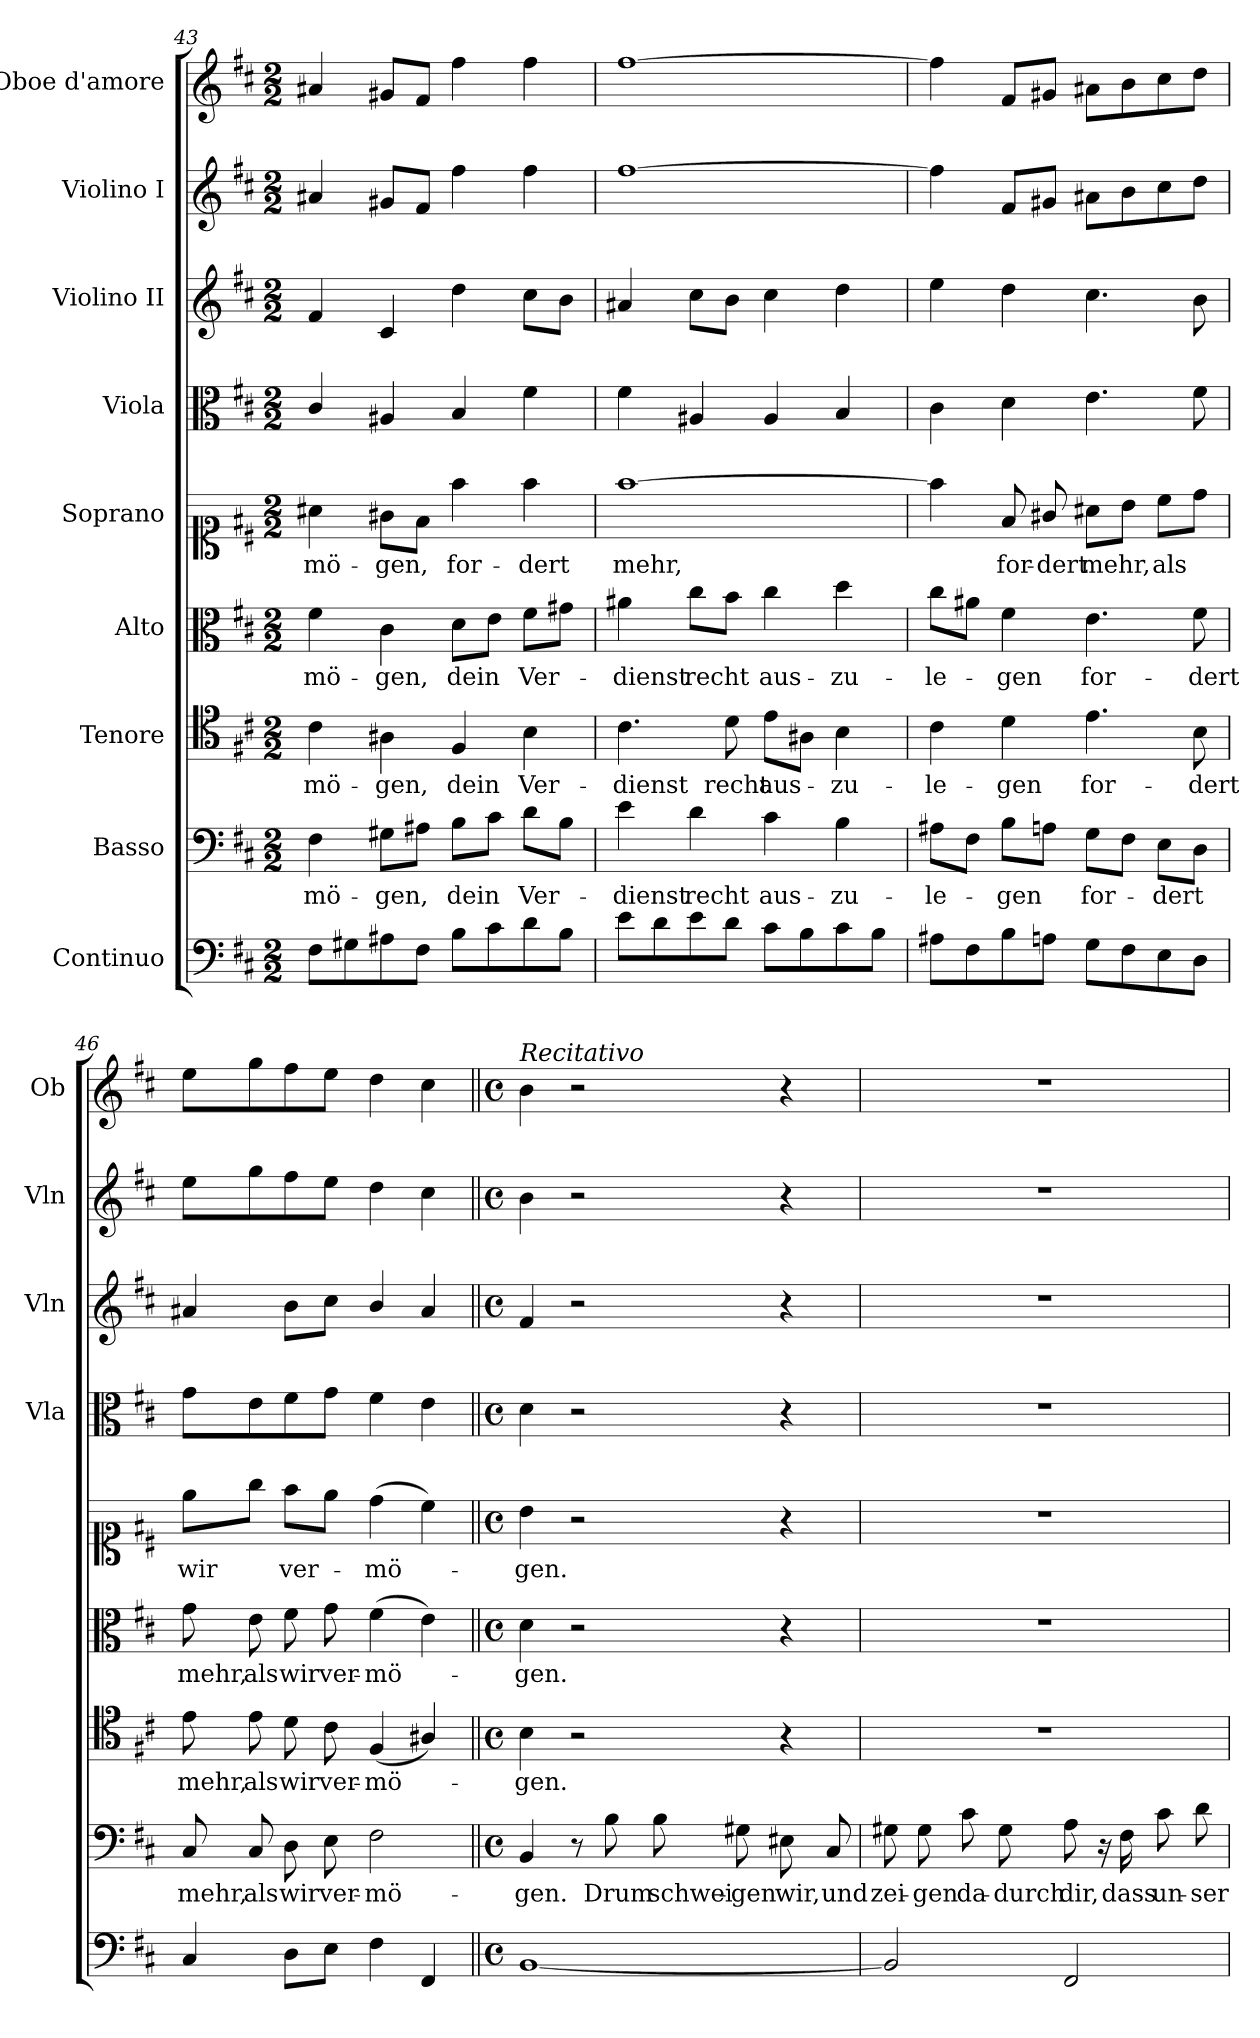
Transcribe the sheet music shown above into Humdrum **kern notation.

**kern	**kern	**text	**kern	**text	**kern	**text	**kern	**text	**kern	**kern	**kern	**kern
*part9	*part8	*part8	*part7	*part7	*part6	*part6	*part5	*part5	*part4	*part3	*part2	*part1
*staff9	*staff8	*staff8	*staff7	*staff7	*staff6	*staff6	*staff5	*staff5	*staff4	*staff3	*staff2	*staff1
*I"Continuo	*I"Basso	*	*I"Tenore	*	*I"Alto	*	*I"Soprano	*	*I"Viola	*I"Violino II	*I"Violino I	*I"Oboe d'amore
*	*	*	*	*	*	*	*	*	*I'Vla	*I'Vln	*I'Vln	*I'Ob
*clefF4	*clefF4	*	*clefC4	*	*clefC3	*	*clefC1	*	*clefC3	*clefG2	*clefG2	*clefG2
*k[f#c#]	*k[f#c#]	*	*k[f#c#]	*	*k[f#c#]	*	*k[f#c#]	*	*k[f#c#]	*k[f#c#]	*k[f#c#]	*k[f#c#]
*M2/2	*M2/2	*	*M2/2	*	*M2/2	*	*M2/2	*	*M2/2	*M2/2	*M2/2	*M2/2
=43	=43	=43	=43	=43	=43	=43	=43	=43	=43	=43	=43	=43
!	!	!LO:LY:b	!	!LO:LY:b	!	!LO:LY:b	!	!LO:LY:b	!	!	!	!
8F#\L	4F#\	-mö-	4c#\	-mö-	4f#\	-mö-	4a#X\	-mö-	4c#/	4f#/	4a#X/	4a#X/
8G#X\	.	.	.	.	.	.	.	.	.	.	.	.
!	!	!LO:LY:b	!	!LO:LY:b	!	!LO:LY:b	!	!LO:LY:b	!	!	!	!
8A#X\	8G#X\L	-gen,	4A#X\	-gen,	4c#\	-gen,	8g#X\L	-gen,	4A#X/	4c#/	8g#X/L	8g#X/L
8F#\J	8A#X\J	.	.	.	.	.	8f#\J	.	.	.	8f#/J	8f#/J
!	!	!LO:LY:b	!	!LO:LY:b	!	!LO:LY:b	!	!LO:LY:b	!	!	!	!
8B\L	8B\L	dein	4F#/	dein	8d\L	dein	4ff#\	for-	4B/	4dd\	4ff#\	4ff#\
8c#\	8c#\J	.	.	.	8e\J	.	.	.	.	.	.	.
!	!	!LO:LY:b	!	!LO:LY:b	!	!LO:LY:b	!	!LO:LY:b	!	!	!	!
8d\	8d\L	Ver-	4B\	Ver-	8f#\L	Ver-	4ff#\	-dert	4f#\	8cc#\L	4ff#\	4ff#\
8B\J	8B\J	.	.	.	8g#X\J	.	.	.	.	8b\J	.	.
!!LO:PB:g=z
=44	=44	=44	=44	=44	=44	=44	=44	=44	=44	=44	=44	=44
!	!	!LO:LY:b	!	!LO:LY:b	!	!LO:LY:b	!	!LO:LY:b	!	!	!	!
8e\L	4e\	-dienst	4.c#\	-dienst	4a#X\	-dienst	[1ff#	mehr,	4f#\	4a#X/	[1ff#	[1ff#
8d\	.	.	.	.	.	.	.	.	.	.	.	.
!	!	!LO:LY:b	!	!	!	!LO:LY:b	!	!	!	!	!	!
8e\	4d\	recht	.	.	8cc#\L	recht	.	.	4A#X/	8cc#\L	.	.
!	!	!	!	!LO:LY:b	!	!	!	!	!	!	!	!
8d\J	.	.	8d\	recht	8b\J	.	.	.	.	8b\J	.	.
!	!	!LO:LY:b	!	!LO:LY:b	!	!LO:LY:b	!	!	!	!	!	!
8c#\L	4c#\	aus-	8e\L	aus-	4cc#\	aus-	.	.	4A#/	4cc#\	.	.
8B\	.	.	8A#X\J	.	.	.	.	.	.	.	.	.
!	!	!LO:LY:b	!	!LO:LY:b	!	!LO:LY:b	!	!	!	!	!	!
8c#\	4B\	-zu-	4B\	-zu-	4dd\	-zu-	.	.	4B/	4dd\	.	.
8B\J	.	.	.	.	.	.	.	.	.	.	.	.
=45	=45	=45	=45	=45	=45	=45	=45	=45	=45	=45	=45	=45
!	!	!LO:LY:b	!	!LO:LY:b	!	!LO:LY:b	!	!	!	!	!	!
8A#X\L	8A#X\L	-le-	4c#\	-le-	8cc#\L	-le-	4ff#\]	.	4c#\	4ee\	4ff#\]	4ff#\]
8F#\	8F#\J	.	.	.	8a#X\J	.	.	.	.	.	.	.
!	!	!LO:LY:b	!	!LO:LY:b	!	!LO:LY:b	!	!LO:LY:b	!	!	!	!
8B\	8B\L	-gen	4d\	-gen	4f#\	-gen	8f#/	for-	4d\	4dd\	8f#/L	8f#/L
!	!	!	!	!	!	!	!	!LO:LY:b	!	!	!	!
8An\J	8An\J	.	.	.	.	.	8g#X/	-dert	.	.	8g#X/J	8g#X/J
!	!	!LO:LY:b	!	!LO:LY:b	!	!LO:LY:b	!	!LO:LY:b	!	!	!	!
8G\L	8G\L	for-	4.e\	for-	4.e\	for-	8a#X\L	mehr,	4.e\	4.cc#\	8a#X\L	8a#X\L
8F#\	8F#\J	.	.	.	.	.	8b\J	.	.	.	8b\	8b\
!	!	!LO:LY:b	!	!	!	!	!	!LO:LY:b	!	!	!	!
8E\	8E\L	-dert	.	.	.	.	8cc#\L	als	.	.	8cc#\	8cc#\
!	!	!	!	!LO:LY:b	!	!LO:LY:b	!	!	!	!	!	!
8D\J	8D\J	.	8B\	-dert	8f#\	-dert	8dd\J	.	8f#\	8b\	8dd\J	8dd\J
=46	=46	=46	=46	=46	=46	=46	=46	=46	=46	=46	=46	=46
!	!	!LO:LY:b	!	!LO:LY:b	!	!LO:LY:b	!	!LO:LY:b	!	!	!	!
4C#/	8C#/	mehr,	8e\	mehr,	8g\	mehr,	8ee\L	wir	8g\L	4a#X/	8ee\L	8ee\L
!	!	!LO:LY:b	!	!LO:LY:b	!	!LO:LY:b	!	!	!	!	!	!
.	8C#/	als	8e\	als	8e\	als	8gg\J	.	8e\	.	8gg\	8gg\
!	!	!LO:LY:b	!	!LO:LY:b	!	!LO:LY:b	!	!LO:LY:b	!	!	!	!
8D\L	8D\	wir	8d\	wir	8f#\	wir	8ff#\L	ver-	8f#\	8b\L	8ff#\	8ff#\
!	!	!LO:LY:b	!	!LO:LY:b	!	!LO:LY:b	!	!	!	!	!	!
8E\J	8E\	ver-	8c#\	ver-	8g\	ver-	8ee\J	.	8g\J	8cc#\J	8ee\J	8ee\J
!	!	!LO:LY:b	!	!LO:LY:b	!	!LO:LY:b	!	!LO:LY:b	!	!	!	!
4F#\	2F#\	-mö-	(<4F#/	-mö-	(>4f#\	-mö-	(>4dd\	-mö-	4f#\	4b/	4dd\	4dd\
4FF#/	.	.	4A#X/)	.	4e\)	.	4cc#\)	.	4e\	4a#/	4cc#\	4cc#\
!!LO:PB:g=z
=47||	=47||	=47||	=47||	=47||	=47||	=47||	=47||	=47||	=47||	=47||	=47||	=47||
*M4/4	*M4/4	*	*M4/4	*	*M4/4	*	*M4/4	*	*M4/4	*M4/4	*M4/4	*M4/4
*met(c)	*met(c)	*	*met(c)	*	*met(c)	*	*met(c)	*	*met(c)	*met(c)	*met(c)	*met(c)
!	!	!	!	!	!	!	!	!	!	!	!	!LO:TX:i:t=Recitativo
!	!	!LO:LY:b	!	!LO:LY:b	!	!LO:LY:b	!	!LO:LY:b	!	!	!	!
[1BB	4BB/	-gen.	4B\	-gen.	4d\	-gen.	4b\	-gen.	4d\	4f#/	4b\	4b\
.	8r	.	2r	.	2r	.	2r	.	2r	2r	2r	2r
!	!	!LO:LY:b	!	!	!	!	!	!	!	!	!	!
.	8B\	Drum	.	.	.	.	.	.	.	.	.	.
!	!	!LO:LY:b	!	!	!	!	!	!	!	!	!	!
.	8B\	schwei-	.	.	.	.	.	.	.	.	.	.
!	!	!LO:LY:b	!	!	!	!	!	!	!	!	!	!
.	8G#X\	-gen	.	.	.	.	.	.	.	.	.	.
!	!	!LO:LY:b	!	!	!	!	!	!	!	!	!	!
.	8E#X\	wir,	4r	.	4r	.	4r	.	4r	4r	4r	4r
!	!	!LO:LY:b	!	!	!	!	!	!	!	!	!	!
.	8C#/	und	.	.	.	.	.	.	.	.	.	.
=48	=48	=48	=48	=48	=48	=48	=48	=48	=48	=48	=48	=48
!	!	!LO:LY:b	!	!	!	!	!	!	!	!	!	!
2BB/]	8G#X\	zei-	1r	.	1r	.	1r	.	1r	1r	1r	1r
!	!	!LO:LY:b	!	!	!	!	!	!	!	!	!	!
.	8G#\	-gen	.	.	.	.	.	.	.	.	.	.
!	!	!LO:LY:b	!	!	!	!	!	!	!	!	!	!
.	8c#\	da-	.	.	.	.	.	.	.	.	.	.
!	!	!LO:LY:b	!	!	!	!	!	!	!	!	!	!
.	8G#\	-durch	.	.	.	.	.	.	.	.	.	.
!	!	!LO:LY:b	!	!	!	!	!	!	!	!	!	!
2FF#/	8A\	dir,	.	.	.	.	.	.	.	.	.	.
.	16r	.	.	.	.	.	.	.	.	.	.	.
!	!	!LO:LY:b	!	!	!	!	!	!	!	!	!	!
.	16F#\	dass	.	.	.	.	.	.	.	.	.	.
!	!	!LO:LY:b	!	!	!	!	!	!	!	!	!	!
.	8c#\	un-	.	.	.	.	.	.	.	.	.	.
!	!	!LO:LY:b	!	!	!	!	!	!	!	!	!	!
.	8d\	-ser	.	.	.	.	.	.	.	.	.	.
=	=	=	=	=	=	=	=	=	=	=	=	=
*-	*-	*-	*-	*-	*-	*-	*-	*-	*-	*-	*-	*-
